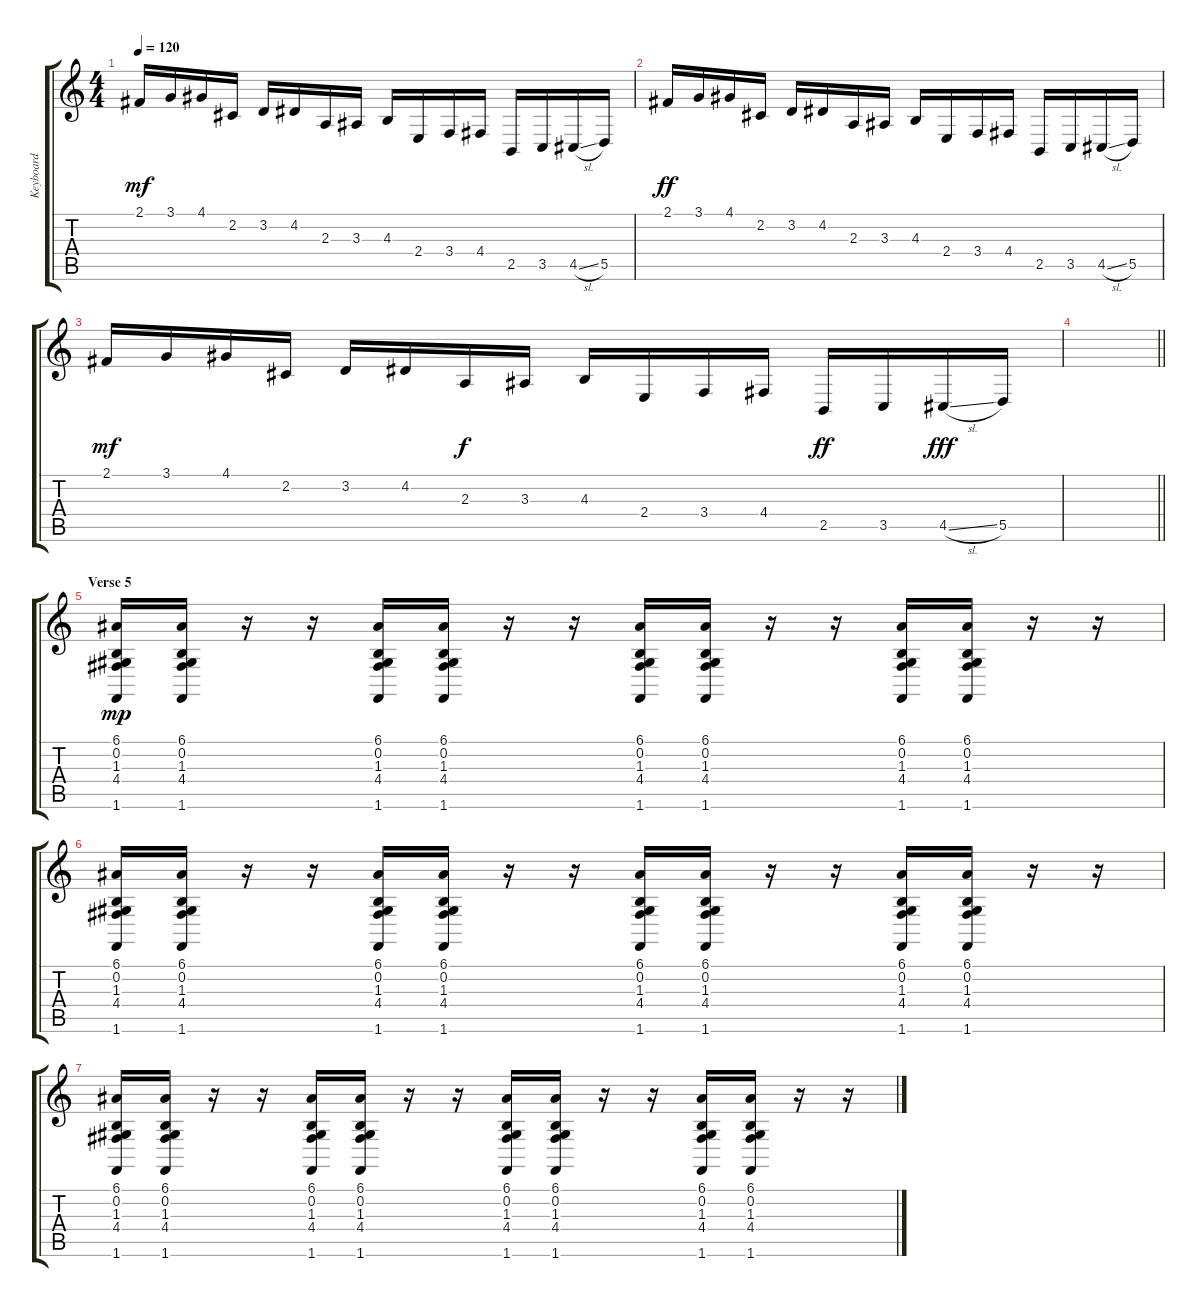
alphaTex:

\track ("Keyboard" "Keyboard") {instrument lead2sawtooth}
\staff {score tabs}
\tuning (E4 B3 G3 D3 A2 E2) {hide}
\ts (4 4)
\tempo 120
\clef g2
\ks c
2.1.16{dy mf} 3.1.16 4.1.16 2.2.16 3.2.16 4.2.16 2.3.16 3.3.16 4.3.16 2.4.16 3.4.16 4.4.16 2.5.16 3.5.16 4.5{sl}.16 5.5.16 |
2.1.16{dy ff} 3.1.16 4.1.16 2.2.16 3.2.16 4.2.16 2.3.16 3.3.16 4.3.16 2.4.16 3.4.16 4.4.16 2.5.16 3.5.16 4.5{sl}.16 5.5.16 |
2.1.16{dy mf} 3.1.16 4.1.16 2.2.16 3.2.16 4.2.16 2.3.16{dy f} 3.3.16 4.3.16 2.4.16 3.4.16 4.4.16 2.5.16{dy ff} 3.5.16 4.5{sl}.16{dy fff} 5.5.16 |
\barLineRight lightlight
|
\section ("" "Verse 5")
(6.1 0.2 1.3 4.4 1.6).16{dy mp} (6.1 0.2 1.3 4.4 1.6).16 r.16 r.16 (6.1 0.2 1.3 4.4 1.6).16 (6.1 0.2 1.3 4.4 1.6).16 r.16 r.16 (6.1 0.2 1.3 4.4 1.6).16 (6.1 0.2 1.3 4.4 1.6).16 r.16 r.16 (6.1 0.2 1.3 4.4 1.6).16 (6.1 0.2 1.3 4.4 1.6).16 r.16 r.16 |
(6.1 0.2 1.3 4.4 1.6).16 (6.1 0.2 1.3 4.4 1.6).16 r.16 r.16 (6.1 0.2 1.3 4.4 1.6).16 (6.1 0.2 1.3 4.4 1.6).16 r.16 r.16 (6.1 0.2 1.3 4.4 1.6).16 (6.1 0.2 1.3 4.4 1.6).16 r.16 r.16 (6.1 0.2 1.3 4.4 1.6).16 (6.1 0.2 1.3 4.4 1.6).16 r.16 r.16 |
(6.1 0.2 1.3 4.4 1.6).16 (6.1 0.2 1.3 4.4 1.6).16 r.16 r.16 (6.1 0.2 1.3 4.4 1.6).16 (6.1 0.2 1.3 4.4 1.6).16 r.16 r.16 (6.1 0.2 1.3 4.4 1.6).16 (6.1 0.2 1.3 4.4 1.6).16 r.16 r.16 (6.1 0.2 1.3 4.4 1.6).16 (6.1 0.2 1.3 4.4 1.6).16 r.16 r.16
